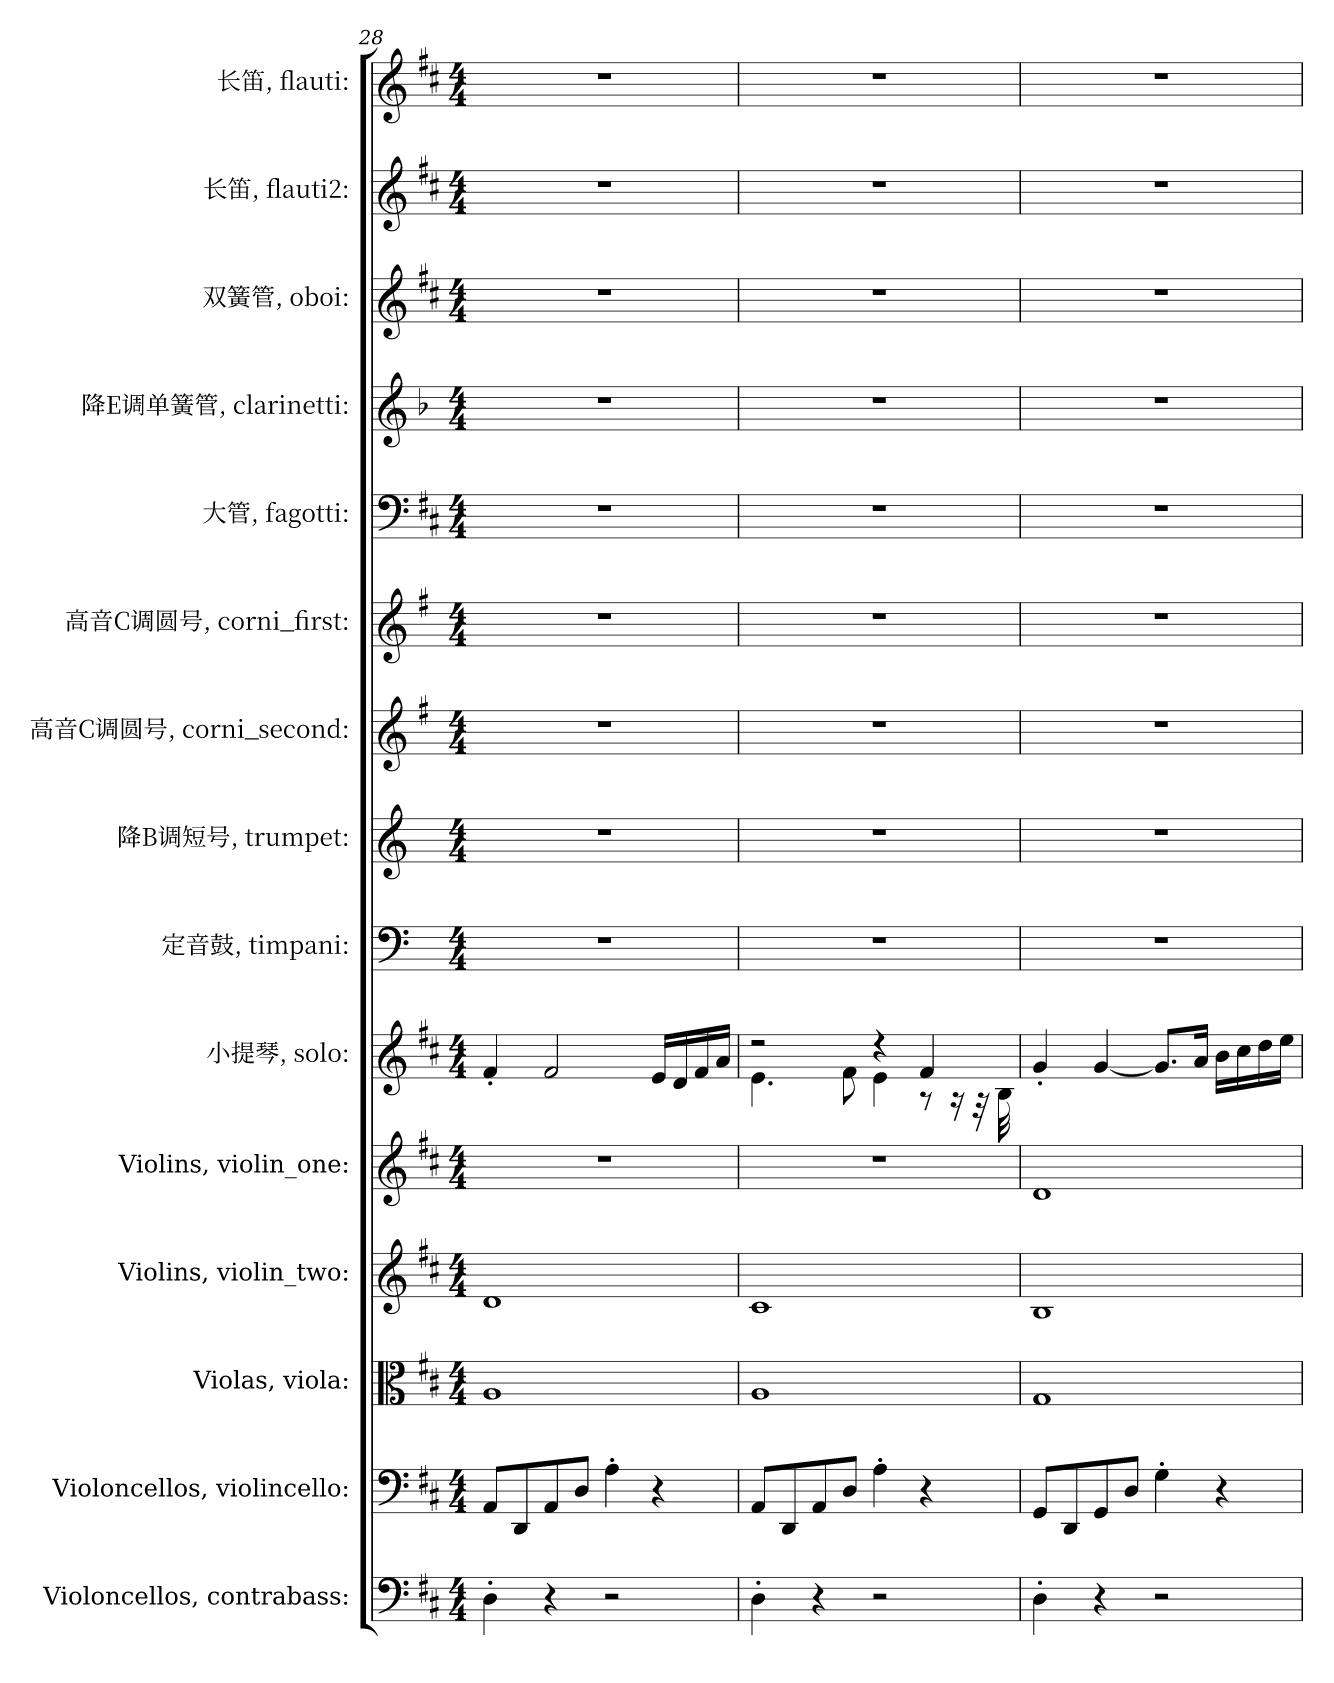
**kern	**kern	**kern	**kern	**kern	**kern	**kern	**kern	**kern	**kern	**kern	**kern	**kern	**kern	**kern
*part15	*part14	*part13	*part12	*part11	*part10	*part9	*part8	*part7	*part6	*part5	*part4	*part3	*part2	*part1
*staff15	*staff14	*staff13	*staff12	*staff11	*staff10	*staff9	*staff8	*staff7	*staff6	*staff5	*staff4	*staff3	*staff2	*staff1
*I"Violoncellos, contrabass:	*I"Violoncellos, violincello:	*I"Violas, viola:	*I"Violins, violin_two:	*I"Violins, violin_one:	*I"小提琴, solo:	*I"定音鼓, timpani:	*I"降B调短号, trumpet:	*I"高音C调圆号, corni_second:	*I"高音C调圆号, corni_first:	*I"大管, fagotti:	*I"降E调单簧管, clarinetti:	*I"双簧管, oboi:	*I"长笛, flauti2:	*I"长笛, flauti:
*I'Vlcs.	*I'Vlcs.	*I'Vlas.	*I'Vlns.	*I'Vlns.	*	*I'Timp.	*	*	*	*	*I'E♭ Cl.	*I'Ob.	*I'Fl.	*I'Fl.
*clefF4	*clefF4	*clefC3	*clefG2	*clefG2	*clefG2	*clefF4	*clefG2	*clefG2	*clefG2	*clefF4	*clefG2	*clefG2	*clefG2	*clefG2
*	*	*	*	*	*	*	*ITrd1c2	*ITrd4c7	*ITrd4c7	*	*ITrd-2c-3	*	*	*
*k[f#c#]	*k[f#c#]	*k[f#c#]	*k[f#c#]	*k[f#c#]	*k[f#c#]	*k[]	*k[b-e-]	*k[]	*k[]	*k[f#c#]	*k[b-e-a-d-]	*k[f#c#]	*k[f#c#]	*k[f#c#]
*M4/4	*M4/4	*M4/4	*M4/4	*M4/4	*M4/4	*M4/4	*M4/4	*M4/4	*M4/4	*M4/4	*M4/4	*M4/4	*M4/4	*M4/4
*MM80	*MM80	*MM80	*MM80	*MM80	*MM80	*MM80	*MM80	*MM80	*MM80	*MM80	*MM80	*MM80	*MM80	*MM80
=28	=28	=28	=28	=28	=28	=28	=28	=28	=28	=28	=28	=28	=28	=28
4D'\	8AA/L	1A	1d	1r	4f#'/	1r	1r	1r	1r	1r	1r	1r	1r	1r
.	8DD/	.	.	.	.	.	.	.	.	.	.	.	.	.
4r	8AA/	.	.	.	2f#/	.	.	.	.	.	.	.	.	.
.	8D/J	.	.	.	.	.	.	.	.	.	.	.	.	.
2r	4A'\	.	.	.	.	.	.	.	.	.	.	.	.	.
.	4r	.	.	.	16e/LL	.	.	.	.	.	.	.	.	.
.	.	.	.	.	16d/	.	.	.	.	.	.	.	.	.
.	.	.	.	.	16f#/	.	.	.	.	.	.	.	.	.
.	.	.	.	.	16a/JJ	.	.	.	.	.	.	.	.	.
=29	=29	=29	=29	=29	=29	=29	=29	=29	=29	=29	=29	=29	=29	=29
*	*	*	*	*	*^	*	*	*	*	*	*	*	*	*
4D'\	8AA/L	1A	1c#	1r	2r	4.e\	1r	1r	1r	1r	1r	1r	1r	1r	1r
.	8DD/	.	.	.	.	.	.	.	.	.	.	.	.	.	.
4r	8AA/	.	.	.	.	.	.	.	.	.	.	.	.	.	.
.	8D/J	.	.	.	.	8f#\	.	.	.	.	.	.	.	.	.
2r	4A'\	.	.	.	4r	4e\	.	.	.	.	.	.	.	.	.
.	4r	.	.	.	4f#/	8r	.	.	.	.	.	.	.	.	.
.	.	.	.	.	.	16r	.	.	.	.	.	.	.	.	.
.	.	.	.	.	.	32r	.	.	.	.	.	.	.	.	.
.	.	.	.	.	.	32B\	.	.	.	.	.	.	.	.	.
*	*	*	*	*	*v	*v	*	*	*	*	*	*	*	*	*
!!LO:PB:g=z
=30	=30	=30	=30	=30	=30	=30	=30	=30	=30	=30	=30	=30	=30	=30
4D'\	8GG/L	1G	1B	1d	4g'/	1r	1r	1r	1r	1r	1r	1r	1r	1r
.	8DD/	.	.	.	.	.	.	.	.	.	.	.	.	.
4r	8GG/	.	.	.	[4g/	.	.	.	.	.	.	.	.	.
.	8D/J	.	.	.	.	.	.	.	.	.	.	.	.	.
2r	4G'\	.	.	.	8.g/L]	.	.	.	.	.	.	.	.	.
.	.	.	.	.	16a/Jk	.	.	.	.	.	.	.	.	.
.	4r	.	.	.	16b\LL	.	.	.	.	.	.	.	.	.
.	.	.	.	.	16cc#\	.	.	.	.	.	.	.	.	.
.	.	.	.	.	16dd\	.	.	.	.	.	.	.	.	.
.	.	.	.	.	16ee\JJ	.	.	.	.	.	.	.	.	.
=	=	=	=	=	=	=	=	=	=	=	=	=	=	=
*-	*-	*-	*-	*-	*-	*-	*-	*-	*-	*-	*-	*-	*-	*-
